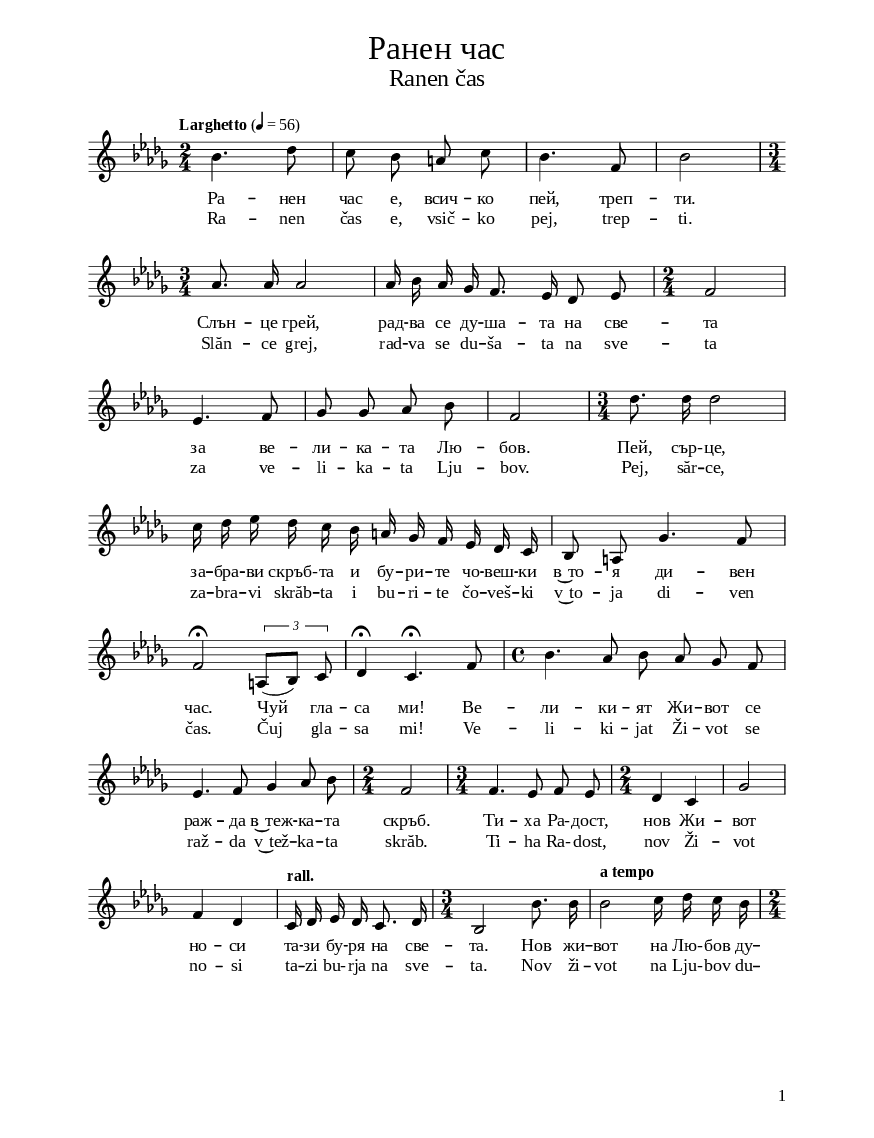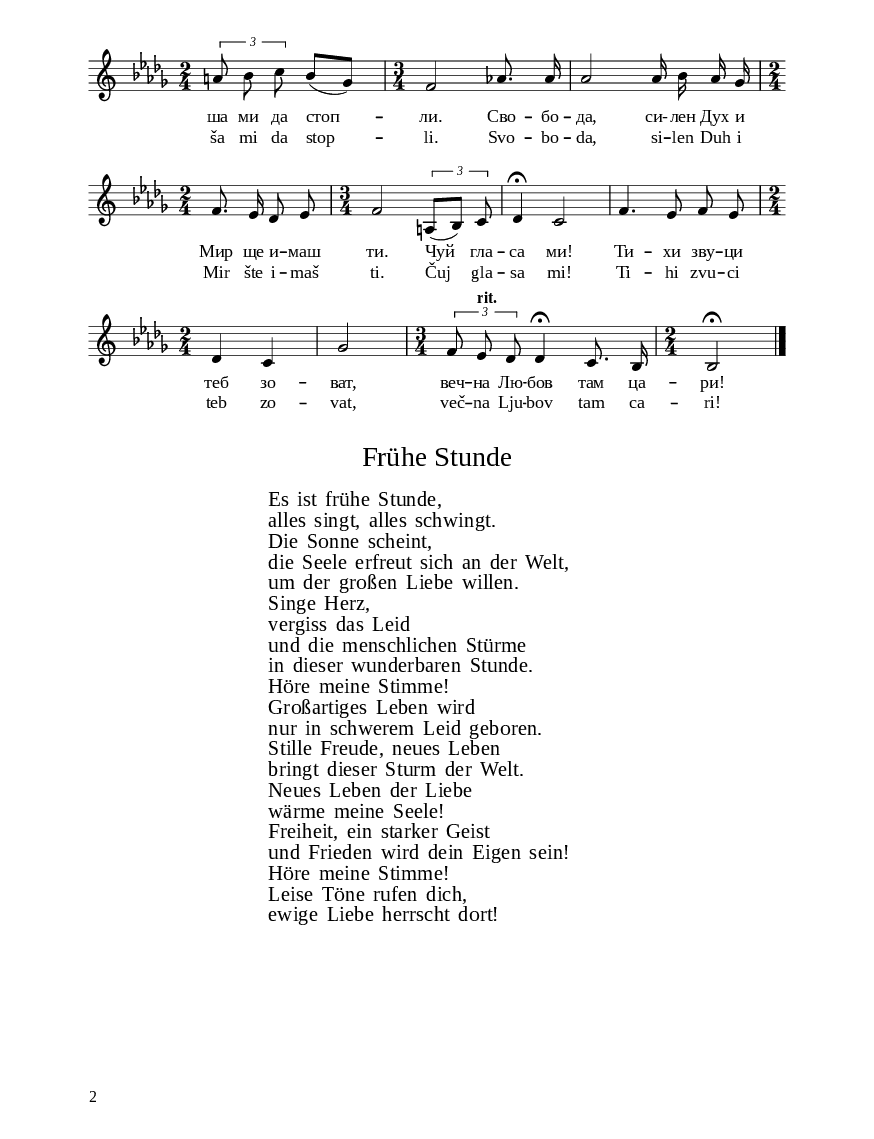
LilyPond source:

\version "2.24.1"

\include "include/globals.ily"

\bookpart {
  \label #'ref121
  \tocItem \markup "Ранен час – Ranen čas"
  \include "include/bookpart-paper.ily"
  \score {
    \include "include/score-layout.ily"


    \new Voice \relative c' {
      \clef treble
      \key bes \minor
      \time 2/4
      \tempoFunc "Larghetto" 4 "56"
      \autoBeamOff

      bes'4.  des8 | % 2
      c8  bes8  a8  c8 | % 3
      bes4.  f8 | % 4
      bes2 \break | % 5
      \time 3/4  | % 5
      as8.  as16  as2 | % 6
      as16  bes16  as16  ges16
      f8.  es16  des8  es8 | % 7
      \time 2/4  | % 7
      f2 \break | % 8
      es4.  f8 | % 9
      ges8  ges8  as8 bes8 |
      \barNumberCheck #10
      f2 | % 11
      \time 3/4  | % 11
      des'8.  des16  des2 \break | % 12
      c16  des16  es16  des16
      c16  bes16  a16  ges16
      f16  es16  des16  c16 | % 13
      bes8  a8  ges'4.  f8 \break | % 14
      f2 ^\fermata
      \tuplet 3/2 {   a,8 ( [  bes8 ) ]  c8 }
      | % 15
      des4 ^\fermata  c4. ^\fermata  f8 | % 16
      \time 4/4  | % 16
      bes4.  as8  bes8  as8
      ges8  f8 \break | % 17
      es4.  f8  ges4  as8  bes8
      | % 18
      \time 2/4  | % 18
      f2 | % 19
      \time 3/4  | % 19
      f4.  es8  f8  es8 |
      \time 2/4  |
      des4  c4  | % 21
      ges'2 \break | % 22
      f4  des4 | % 23
      \tempo "rall." c16  des16  es16
      des16  c8.  des16 | % 24
      \time 3/4 bes2  % 25
      bes'8.  bes16 |
      \tempo "a tempo" bes2 % 26
      c16  des16  c16  bes16 | \pageBreak
      \time 2/4
      \tupletUp \tuplet 3/2 {a8  bes8  c8 }
      bes8 ( [  ges8 ) ] | % 27
      \time 3/4 f2 aes!8.  as16 | % 28
      as2  as16  bes16  as16
      ges16 \break | % 29
      \time 2/4  | % 29
      f8.  es16  des8  es8 |
      \time 3/4  | f2
      \tuplet 3/2 {a,8 ( [  bes8 ) ]  c8 }
      | % 31
      des4 ^\fermata  c2 | % 32
      f4.  es8  f8  es8 \break | % 33
      \time 2/4  | % 33
      des4  c4 | % 34
      ges'2 | % 35
      \time 3/4  | % 35
      \tuplet 3/2 { f8 \tempo "rit.               " es des } des4 \fermata  c8. bes16 | \time 2/4 bes2 \fermata \bar "|." \break
    }

    \addlyrics {
      Ра -- нен час е, всич -- ко пей,
      треп -- ти. Слън -- це грей, рад --
      ва се ду -- ша -- та на све -- та
      за ве -- ли -- ка -- та Лю -- бов.
      Пей, "сър-" -- це, за -- бра -- ви
      "скръб-" -- та и бу -- ри -- те чо --
      веш -- ки в~то -- я ди -- вен час.
      Чуй  гла -- са ми! Ве -- ли --
      ки -- ят Жи -- вот се раж -- да
      в~теж -- ка -- та скръб. Ти -- ха
      "Ра-" -- дост, нов Жи -- вот но -- си
      та -- зи бу -- ря на све -- та.
      Нов жи -- вот на "Лю-" -- бов ду --
      ша ми да стоп -- ли. Сво -- бо
      -- да, "си-" -- лен Дух и Мир ще и --
      маш ти. Чуй  гла -- са ми!
      Ти -- хи зву -- ци теб зо -- ват,
      веч -- на Лю -- бов там ца -- ри!}
      \addlyrics {
        Ra -- nen čas e, vsič -- ko pej,
        trep -- ti. Slăn -- ce grej, rad --
        va se du -- ša -- ta na sve -- ta
        za ve -- li -- ka -- ta Lju -- bov.
        Pej, săr -- ce, za -- bra -- vi
        skrăb -- ta i bu -- ri -- te čo --
        veš -- ki v~to -- ja di -- ven čas.
        Čuj  gla -- sa mi! Ve -- li --
        ki -- jat Ži -- vot se raž -- da
        v~tež -- ka -- ta skrăb. Ti -- ha
        "Ra-" -- dost, nov Ži -- vot no -- si
        ta -- zi "bu-" -- rja na sve -- ta.
        Nov ži -- vot na "Lju-" -- bov du --
        ša mi da stop -- li. Svo -- bo
        -- da, si -- len Duh i Mir šte i --
        maš ti. Čuj  gla -- sa mi!
        Ti -- hi zvu -- ci teb zo -- vat,
        več -- na Lju -- bov tam ca -- ri!}

        \header {
          title = \titleFunc "Ранен час" "Ranen čas"
        }

        \midi{}

      } % score



      % include foreign translation(s) of the song
      \version "2.24.0"

\markup \fill-line { \fontsize #deTitleFontSize "Frühe Stunde" }
\markup \null
\markup \null
\markup \fontsize #deCoupletFontSize {
  \hspace #16
  \override #`(baseline-skip . ,deCoupletBaselineSkip)

  \column {
   
 \line { " " Es ist frühe Stunde, }

 \line { " " alles singt, alles schwingt.}

 \line { " " Die Sonne scheint,}

 \line { " " die Seele erfreut sich an der Welt, }

 \line { " " um der großen Liebe willen.}

 \line { " " Singe Herz, }

 \line { " " vergiss das Leid}

 \line { " " und die menschlichen Stürme}

 \line { " " in dieser wunderbaren Stunde.}

 \line { " " Höre meine Stimme! }

 \line { " " Großartiges Leben wird }

 \line { " " nur in schwerem Leid geboren. }

 \line { " " Stille Freude, neues Leben}

 \line { " " bringt dieser Sturm der Welt.}

 \line { " " Neues Leben der Liebe}

 \line { " " wärme meine Seele! }

 \line { " " Freiheit, ein starker Geist }

 \line { " " und Frieden wird dein Eigen sein! }

 \line { " " Höre meine Stimme! }

 \line { " " Leise Töne rufen dich,}

 \line { " " ewige Liebe herrscht dort!}


  }
}


    } % bookpart
